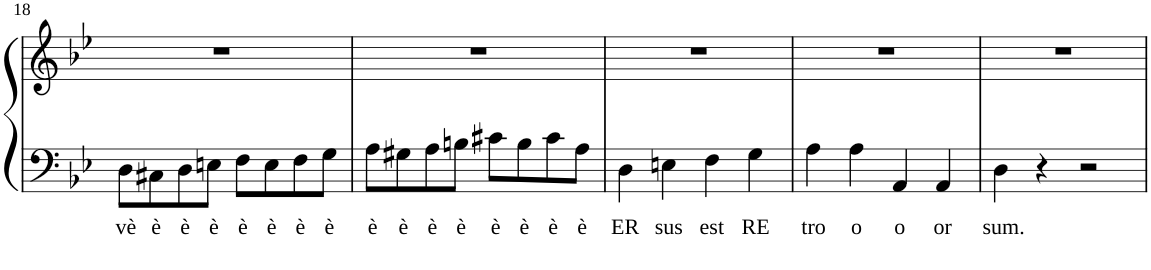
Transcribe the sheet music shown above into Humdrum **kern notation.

**kern	**text	**kern
*part1	*part1	*part1
*staff2	*staff2	*staff1
*I"Piano	*	*
*I'Pno	*	*
!!LO:PB:g=z
*clefF4	*	*clefG2
*k[b-e-]	*	*k[b-e-]
*B-:	*	*B-:
*M4/4	*	*M4/4
*met(c)	*	*met(c)
=18	=18	=18
!	!LO:LY:b	!
8D\L	vè	1r
!	!LO:LY:b	!
8C#X\	è	.
!	!LO:LY:b	!
8D\	è	.
!	!LO:LY:b	!
8En\J	è	.
!	!LO:LY:b	!
8F\L	è	.
!	!LO:LY:b	!
8E\	è	.
!	!LO:LY:b	!
8F\	è	.
!	!LO:LY:b	!
8G\J	è	.
=19	=19	=19
!	!LO:LY:b	!
8A\L	è	1r
!	!LO:LY:b	!
8G#X\	è	.
!	!LO:LY:b	!
8A\	è	.
!	!LO:LY:b	!
8Bn\J	è	.
!	!LO:LY:b	!
8c#X\L	è	.
!	!LO:LY:b	!
8B\	è	.
!	!LO:LY:b	!
8c#\	è	.
!	!LO:LY:b	!
8A\J	è	.
=20	=20	=20
!	!LO:LY:b	!
4D\	ER	1r
!	!LO:LY:b	!
4En\	sus	.
!	!LO:LY:b	!
4F\	est	.
!	!LO:LY:b	!
4G\	RE	.
=21	=21	=21
!	!LO:LY:b	!
4A\	tro	1r
!	!LO:LY:b	!
4A\	o	.
!	!LO:LY:b	!
4AA/	o	.
!	!LO:LY:b	!
4AA/	or	.
=22	=22	=22
!	!LO:LY:b	!
4D\	sum.	1r
4r	.	.
2r	.	.
=	=	=
*-	*-	*-
